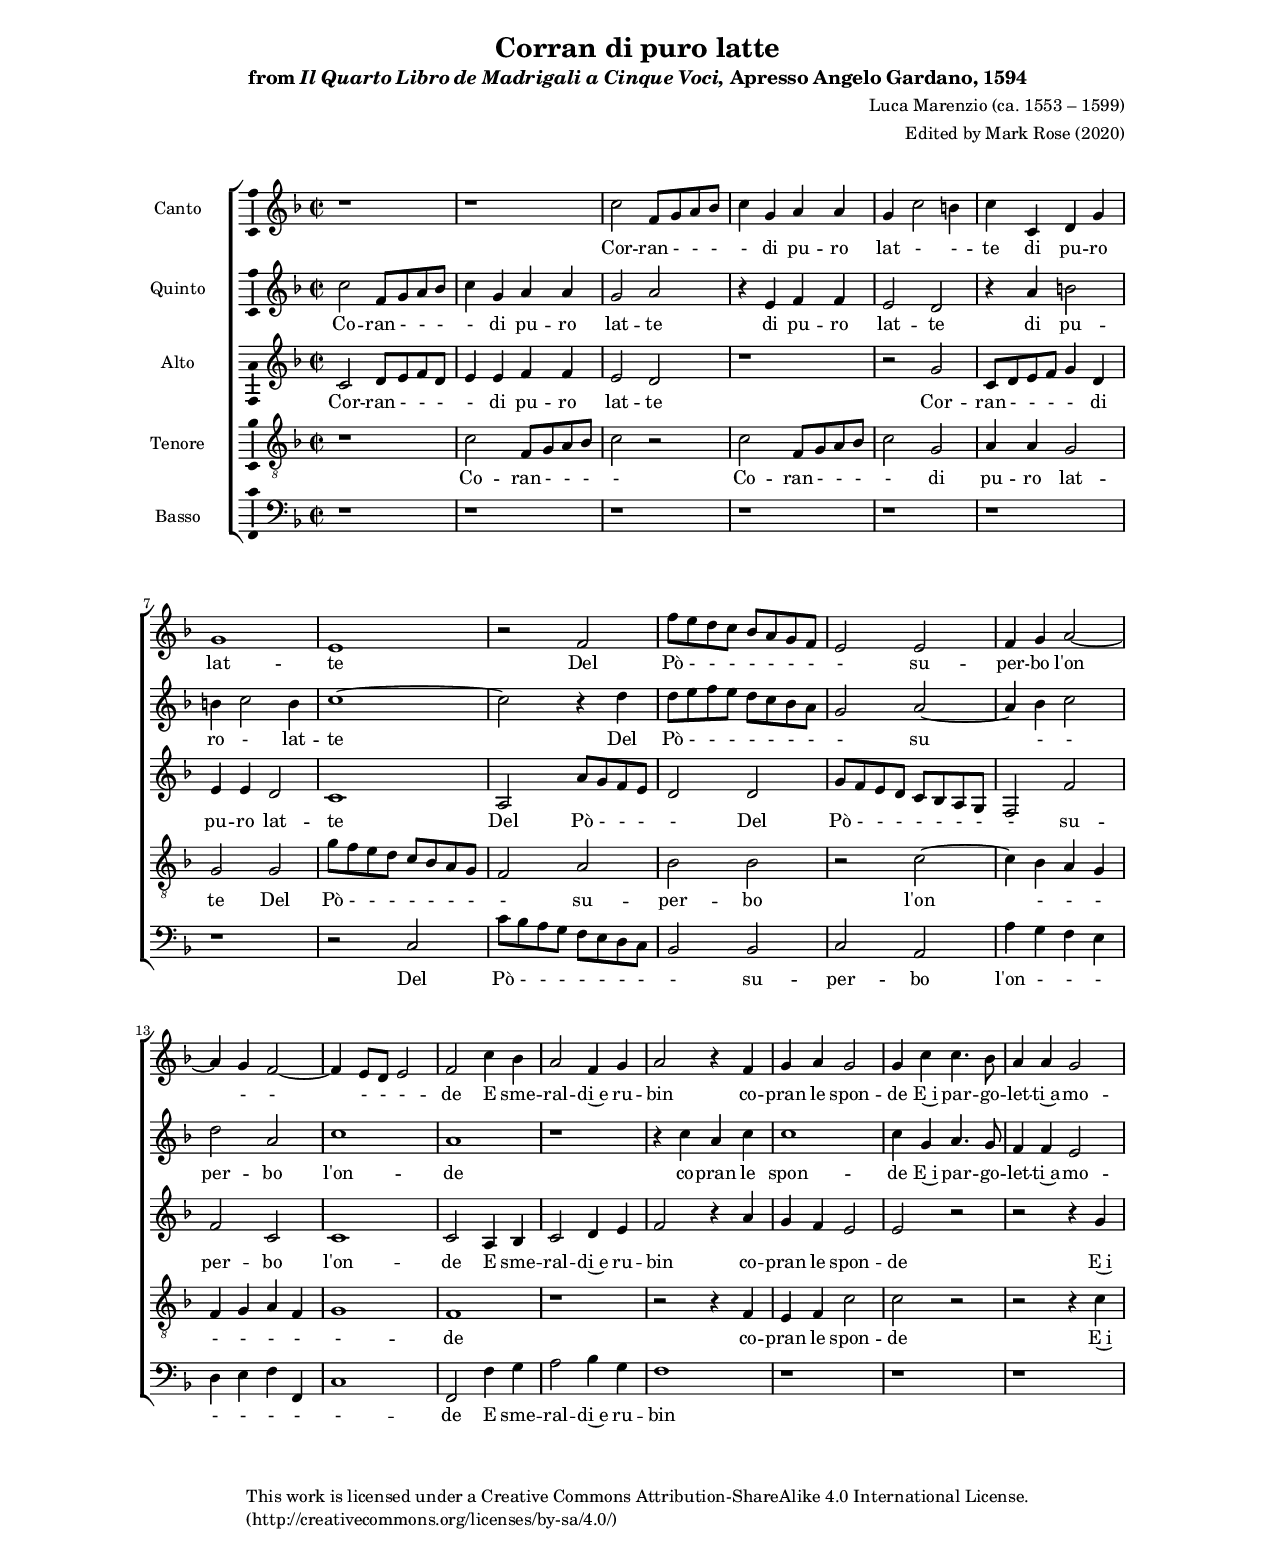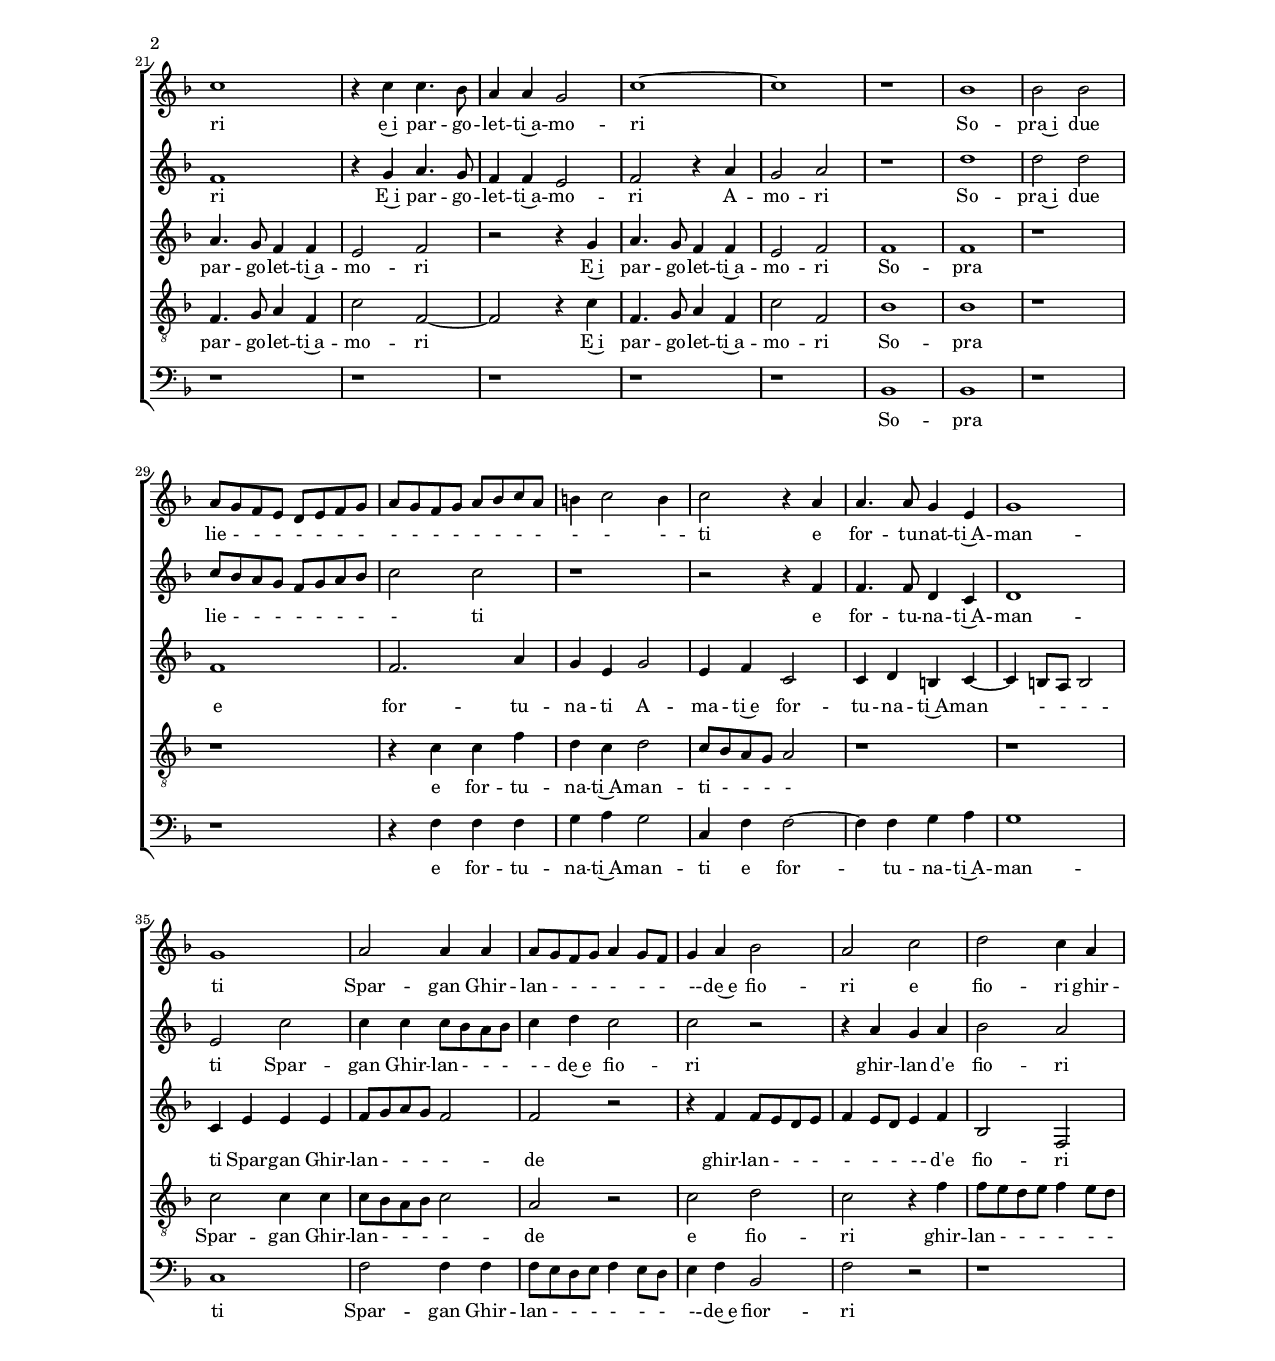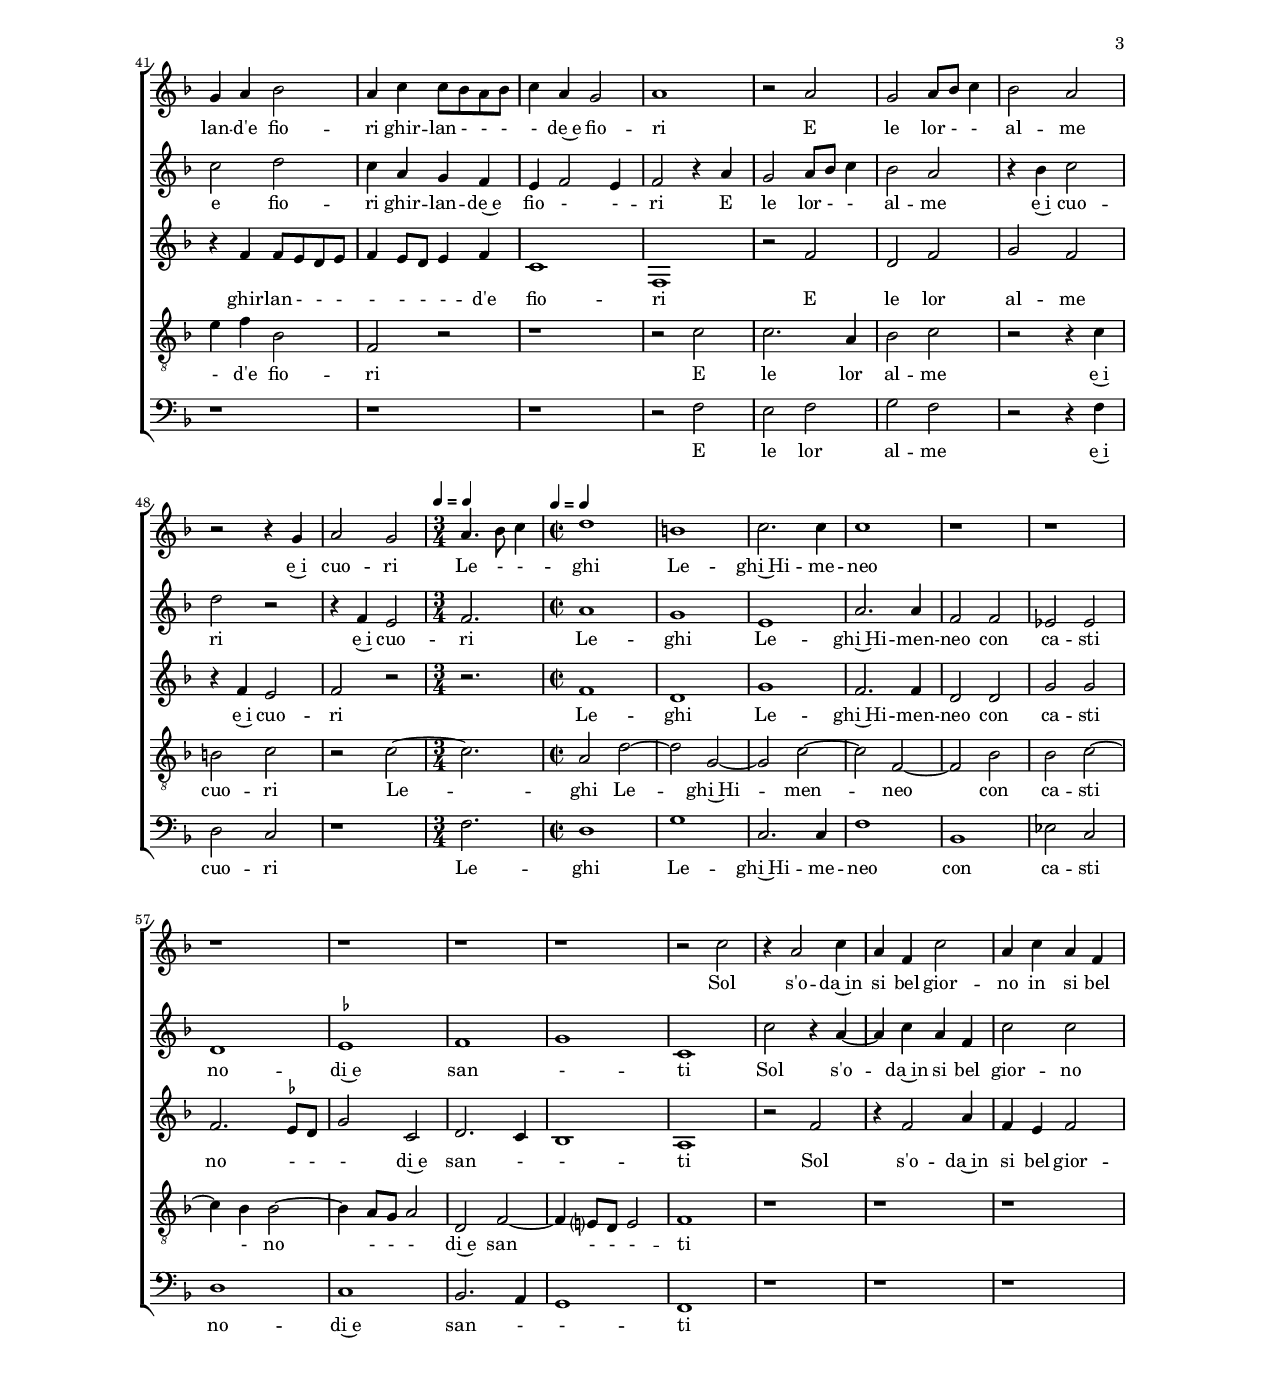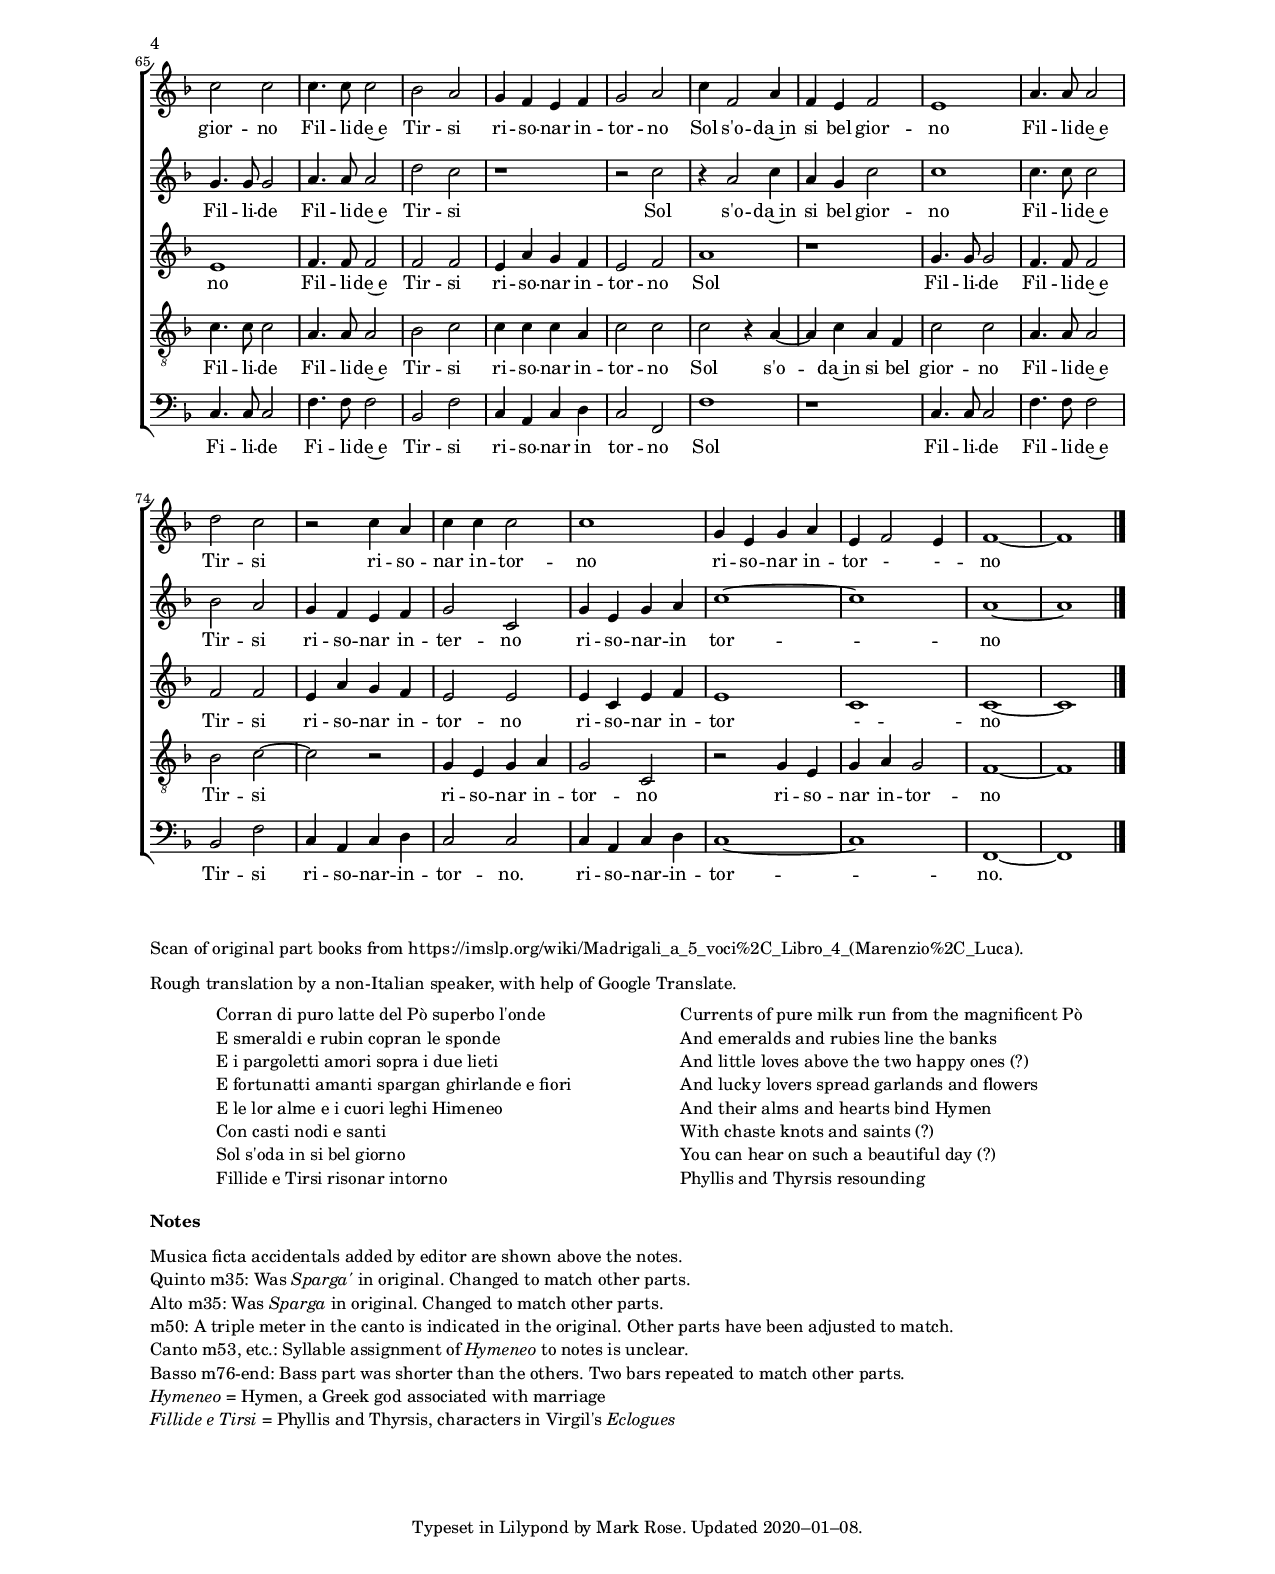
\language "english"

global = {
  \key f \major
  \time 2/2
}

ficta = { \once \set suggestAccidentals = ##t }

cantoNotes = {
  \transpose c' c' {
    \set Staff.instrumentName = #"Canto  "

    \clef "treble"
    \relative c'' {
      % line 1
      r\breve
      c2 f,8 g a bf c4 g4 a4 a4 g4 c2 b4 c4 c,4 d4 g4 g1 e1
      r2 f2 f'8 e d c bf a g f e2 e2

      % line 2
      f4 g4 a2. g4 f2. e8 d8 e2 f2
      c'4 bf4 a2 f4 g4 a2
      r4 f4 g4 a4 g2 g4 c4 c4. bf8 a4 a4 g2 c1
      r4 c4 c4. bf8 a4 a4 g2 c\breve
      r1

      % line 3
      bf1 bf2 bf2 a8 g f e d e f g a g f g a bf c a b4 c2 b4 c2
      r4 a4 a4. a8 g4 e4 g1 g1 a2 a4 a4 a8 g f g a4 g8 f8

      % line 4
      g4 a4 bf2 a2 c2 d2 c4 a4 g4 a4 bf2 a4 c4 c8 bf a bf c4 a4 g2 a1
      r2 a2 g2 a8 bf8 c4 bf2 a2
      r2 r4 g4 a2 g2

      % triplet bar in original
      \time 3/4
      \tempo \markup {
        \concat {
          \smaller \general-align #Y #DOWN \note #"4" #1
          " = "
          \smaller \general-align #Y #DOWN \note #"4" #1
        }
      }
      a4. bf8 c4
      \time 2/2
      \tempo \markup {
        \concat {
          \smaller \general-align #Y #DOWN \note #"4" #1
          " = "
          \smaller \general-align #Y #DOWN \note #"4" #1
        }
      }

      % line 5
      d1 b1 c2. c4 c1
      r\breve*2 r\breve r2 c2
      r4 a2 c4 a4 f4 c'2 a4 c4 a4 f4 c'2 c2
      c4. c8 c2 bf2 a2 g4 f4 e4 f4 g2 a2 c4 f,2 a4

      % line 6
      f4 e4 f2 e1 a4. a8 a2 d2 c2
      r2 c4 a4 c4 c4 c2 c1 g4 e4 g4 a4 e4 f2 e4 f\breve
    }
    \override Staff.BarLine.transparent = ##f
    \bar "|."
  }
}

cantoLyrics = \lyricmode {
  % line 1
  Cor -- ran - - - - di pu -- ro lat - - -- te
  di pu -- ro lat -- te
  Del Pò - - - - - - - - su --

  % line 2
  per -- bo l'on - - - - - -- de
  E sme -- ral -- di~e ru -- bin
  co -- pran le spon -- de
  E~i par -- go -- let -- ti~a -- mo -- ri
  e~i par -- go -- let -- ti~a -- mo -- ri

  % line 3
  So -- pra~i due lie - - - - - - - - - - - - - - - - - - -- ti
  e for -- tu -- nat -- ti~A -- man -- ti
  Spar -- gan Ghir -- lan - - - - - - - --

  % line 4
  de~e fio -- ri e fio -- ri ghir -- lan -- d'e fio -- ri
  ghir -- lan - - - - de~e fio -- ri
  E le lor - - al -- me
  e~i cuo -- ri Le - - -- ghi
  Le --

  % line 5
  ghi~Hi -- me -- neo
  Sol s'o -- da~in si bel gior -- no in si bel gior -- no
  Fil -- li -- de~e Tir -- si ri -- so -- nar in -- tor -- no
  Sol s'o -- da~in

  % line 6
  si bel gior -- no
  Fil -- li -- de~e Tir -- si
  ri -- so -- nar in -- tor -- no
  ri -- so -- nar in -- tor - - -- no

}

altoNotes = {
  \transpose c' c'' {
    \set Staff.instrumentName = #"Alto  "

    \clef "treble"
    \relative c {
      % line 1
      c2 d8 e f d e4 e4 f4 f4 e2 d2
      r1 r2 g2 c,8 d e f g4 d4 e4 e4 d2 c1
      a2 a'8 g f e d2 d2 g8 f e d c bf a g f2 f'2 f2 c2

      % line 2
      c1 c2 a4 bf4 c2 d4 e4 f2
      r4 a4 g4 f4 e2 e2
      r2 r2 r4 g4 a4. g8 f4 f4 e2 f2
      r2 r4 g4 a4. g8 f4 f4 e2 f2 f1 f1
      r1 f1 f2. a4 g4 e4 g2

      % line 3
      e4 f4 c2 c4 d4 b4 c2 b8 a8 b2 c4
      e4 e4 e4 f8 g a g f2 f2
      r2 r4 f4 f8 e d e f4 e8 d8 e4 f4 bf,2 f2
      r4 f'4 f8 e d e f4 e8 d8 e4 f4

      % line 4
      c1 f,1
      r2 f'2 d2 f2 g2 f2
      r4 f4 e2 f2
      r2

      % triplet bar in original
      r2.

      f1 d1 g1 f2. f4 d2 d2 g2 g2 f2. \ficta ef8 d8 g2 c,2 d2. c4 bf1 a1
      r2 f'2
      r4 f2 a4 f4 e4

      % line 5
      f2 e1 f4. f8 f2 f2 f2 e4 a4 g4 f4 e2 f2 a1
      r1 g4. g8 g2 f4. f8 f2 f2 f2 e4 a4 g4 f4 e2 e2 e4 c4 e4 f4
      e1 c1 c\breve % ! written as if three breves

      % line 6
    }
  }
}

altoLyrics = \lyricmode {
  % line 1
  Cor -- ran - - - - di pu -- ro lat -- te
  Cor -- ran - - - - di pu -- ro lat -- te
  Del Pò - - - -
  Del Pò - - - - - - - - su -- per -- bo

  % line 2
  l'on -- de
  E sme -- ral -- di~e ru -- bin
  co -- pran le spon -- de
  E~i par -- go -- let -- ti~a -- mo -- ri
  E~i par -- go -- let -- ti~a -- mo -- ri So -- pra
  e for -- tu -- na -- ti
  A --

  % line 3
  ma -- ti~e for -- tu -- na -- ti~A -- man - - - -- ti
  Spar -- gan Ghir -- lan - - - - -- de
  ghir -- lan - - - - - - - -- d'e fio -- ri
  ghir -- lan - - - - - - - -- d'e

  % line 4
  fio -- ri
  E le lor al -- me
  e~i cuo -- ri
  Le -- ghi
  Le -- ghi~Hi -- men -- neo con ca -- sti no - - - di~e san - - -- ti
  Sol s'o -- da~in si bel

  % line 5
  gior -- no
  Fil -- li -- de~e Tir -- si ri -- so -- nar in -- tor -- no
  Sol Fil -- li -- de
  Fil -- li -- de~e Tir -- si ri -- so -- nar in -- tor -- no
  ri -- so -- nar in -- tor - -- no
}

tenoreNotes = {
  \transpose c' c' {
    \set Staff.instrumentName = #"Tenore  "

    \clef "treble_8"
    \relative c' {
      % line 1
      r1 c2 f,8 g a bf c2
      r2 c2 f,8 g a bf c2 g2 a4 a4 g2 g2
      g2 g'8 f e d c bf a g f2 a2 bf2 bf2

      % line 2
      r2 c2. bf4 a4 g4 f4 g4 a4 f4 g1 f1
      r1 r2 r4 f4 e4 f4 c'2 c2
      r2 r2 r4 c4 f,4. g8 a4 f4 c'2 f,1
      r4 c'4 f,4. g8 a4 f4 c'2 f,2 bf1 bf1
      r1 r1

      % line 3
      r4 c4 c4 f4 d4 c4 d2 c8 bf a g a2
      r\breve c2 c4 c4 c8 bf a bf c2 a2
      r2 c2 d2 c2
      r4 f4 f8 e d e f4 e8 d8 e4 f4 bf,2 f2
      r2 r1

      % line 4
      r2 c'2 c2. a4 bf2 c2
      r2 r4 c4 b2 c2
      r2

      % just before triplet bar in canto; adjusting rhythm to match canto
      c2~ c2. a2 % ! was: c1 a1
      d1 g,1 c1 f,1 bf2 bf2 c2. bf4 bf2. a8 g8 a2 d,2
          f2. e?8 d8 e2 f1
      r1 r\breve c'4. c8 c2

      % line 5
      a4. a8 a2 bf2 c2 c4 c4 c4 a4 c2 c2 c2
      r4 a2 c4 a4 f4 c'2 c2 a4. a8 a2 bf2 c1
      r2 g4 e4 g4 a4 g2 c,2
      r2 g'4 e4 g4 a4 g2 f\breve
    }
  }
}

tenoreLyrics = \lyricmode {
  % line 1
  Co -- ran - - - -
  Co -- ran - - - - di pu -- ro lat -- te
  Del Pò - - - - - - - - su -- per -- bo

  % line 2
  l'on - - - - - - - - -- de
  co -- pran le spon -- de
  E~i par -- go -- let -- ti~a -- mo -- ri
  E~i par -- go -- let -- ti~a -- mo -- ri
  So -- pra

  % line 3
  e for -- tu -- na -- ti~A -- man -- ti - - - -
  Spar -- gan Ghir -- lan - - - - -- de
  e fio -- ri ghir -- lan - - - - - - - d'e fio -- ri

  % line 4
  E le lor al -- me
  e~i cuo -- ri
  Le -- ghi
  Le -- ghi~Hi -- men -- neo con ca -- sti - no - - - di~e san - - - -- ti
  Fil -- li -- de

  % line 5
  Fil -- li -- de~e Tir -- si ri -- so -- nar in -- tor -- no
  Sol s'o -- da~in si bel gior -- no
  Fil -- li -- de~e Tir -- si
  ri -- so -- nar in -- tor -- no
  ri -- so -- nar in -- tor -- no
}

bassoNotes = {
  \transpose c' c' {
    \set Staff.instrumentName = #"Basso  "

    \clef "bass"
    \relative c {
      % line 1
      r\breve r\breve r\breve
      r1 r2 c2 c'8 bf a g f e d c bf2 bf2 c2 a2
          a'4 g4 f4 e4 d4 e4 f4 f,4 c'1 f,2 f'4 g4
      
      % line 2
      a2 bf4 g4 f1
      r1 r\breve r\breve r\breve
      r1 bf,1 bf1
      r1 r1 r4 f'4 f4 f4 g4 a4 g2 c,4 f4 f2. f4 g4 a4 g1 c,1
      f2 f4 f4 f8 e d e f4 e8 d8

      % line 3
      e4 f4 bf,2 f'2
      r2 r1 r\breve r1 r2 f2 e2 f2 g2 f2
      r2 r4 f4 d2 c2

      % triplet bar in canto; adjusting rhythm to match
      r1
      f2. % ! was: f1
      d1 g1 c,2. c4 f1 bf,1 ef2 c2 d1 c1 bf2. a4 g1 f1
      r1 r\breve

      % line 4
      c'4. c8 c2 f4. f8 f2 bf,2 f'2 c4 a4 c4 d4 c2 f,2 f'1
      r1 c4. c8 c2 f4. f8 f2 bf,2 f'2

      % ! Added two bars to match other parts
      c4 a4 c4 d4
      c2 c2

      c4 a4 c4 d4
      c\breve f,\breve
    }
  }
}

bassoLyrics = \lyricmode {
  % line 1
  Del Pò - - - - - - - - su -- per -- bo
  l'on - - - - - - - - -- de E sme --

  % line 2
  ral -- di~e ru -- bin
  So -- pra
  e for -- tu -- na -- ti~A -- man -- ti
  e for -- tu -- na -- ti~A -- man -- ti
  Spar -- gan Ghir -- lan - - - - - - - --

  % line 3
  de~e fior -- ri
  E le lor al -- me
  e~i cuo -- ri
  Le -- ghi
  Le -- ghi~Hi -- me -- neo con ca -- sti no -- di~e san - - -- ti

  % line 4
  Fi -- li -- de
  Fi -- li -- de~e Tir -- si ri -- so -- nar in tor -- no
  Sol
  Fil -- li -- de
  Fil -- li -- de~e Tir -- si

  % ! Added two bars to match other parts
  ri -- so -- nar -- in -- tor -- no.

  ri -- so -- nar -- in -- tor -- no.
}

quintoNotes = {
  \transpose c' c' {
    \set Staff.instrumentName = #"Quinto  "

    \clef "treble"
    \relative c'' {
      % line 1
      c2 f,8 g a bf c4 g4 a4 a4 g2 a2
      r4 e4 f4 f4 e2 d2
      r4 a'4 b2 b4 c2 b4 c1.
      r4 d4 d8 e f e
      
      % line 2
      d8 c bf a g2 a2. bf4 c2 d2 a2 c1 a1
      r1 r4 c4 a4 c4 c1 c4 g4 a4. g8 f4 f4 e2 f1
      r4 g4 a4. g8 f4 f4 e2 f2
      r4 a4

      % line 3
      g2 a2
      r1 d1 d2 d2 c8 bf a g f g a bf c2 c2
      r1 r2 r4 f,4 f4. f8 d4 c4 d1 e2
      c'2 c4 c4 c8 bf a bf c4 d4 c2 c2
      r2

      % line 4
      r4 a4 g4 a4 bf2 a2 c2 d2 c4 a4 g4 f4 e4 f2 e4 f2
      r4 a4 g2 a8 bf8 c4 bf2 a2
      r4 bf4 c2 d2
      r2 r4
      % just before triplet bar in canto; adjusting rhythm
      f,4 e2
      f2. % ! was: f1
      a1 g1 e1

      % line 5
      a2. a4 f2 f2 ef2 ef2 d1 \ficta ef1
      f1 g1 c,1 % ! written as: f\breve g\breve c,\breve
      c'2
      r4 a2 c4 a4 f4 c'2 c2 g4. g8 g2 a4. a8 a2 d2 c2
      r1 r2 c2
      r4 a2 c4 a4 g4

      % line 6
      c2 c1 c4. c8 c2 bf2 a2 g4 f4 e4 f4 g2 c,2 g'4 e4 g4 a4
          c\breve a\breve
    }
  }
}

quintoLyrics = \lyricmode {
  % line 1
  Co -- ran - - - - di pu -- ro lat -- te
  di pu -- ro lat -- te
  di pu -- ro - lat -- te
  Del Pò - - - - - - - -

  % line 2
  su - - per -- bo l'on -- de
  co -- pran le spon -- de E~i par -- go -- let -- ti~a -- mo -- ri
  E~i par -- go -- let -- ti~a -- mo -- ri
  A --

  % line 3
  mo -- ri
  So -- pra~i due lie - - - - - - - - ti
  e for -- tu -- na -- ti~A -- man -- ti
  Spar -- gan Ghir -- lan - - - - -- de~e fio -- ri

  % line 4
  ghir -- lan -- d'e fio -- ri e fio -- ri
  ghir -- lan -- de~e fio - - -- ri
  E le lor - - al -- me
  e~i cuo -- ri
  e~i cuo -- ri
  Le -- ghi
  Le --

  % line 5
  ghi~Hi -- men -- neo con ca -- sti no -- di~e  san - -- ti
  Sol
  s'o -- da~in si bel gior -- no
  Fil -- li -- de
  Fil -- li -- de~e Tir -- si
  Sol s'o -- da~in si bel

  % line 6
  gior -- no
  Fil -- li -- de~e Tir -- si ri -- so -- nar in -- ter -- no
  ri -- so -- nar -- in tor -- no
}

\header{
  title = "Corran di puro latte"
  subtitle = \markup { from \italic { Il Quarto Libro de Madrigali a Cinque Voci, } Apresso Angelo Gardano, 1594 }
  composer = "Luca Marenzio (ca. 1553 – 1599)"
  arranger = "Edited by Mark Rose (2020)"
  %poet = "???"
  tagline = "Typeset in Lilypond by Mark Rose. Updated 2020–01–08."
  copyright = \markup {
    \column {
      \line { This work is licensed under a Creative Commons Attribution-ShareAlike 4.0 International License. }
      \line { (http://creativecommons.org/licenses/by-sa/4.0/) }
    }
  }
}

#(set-global-staff-size 15)

\paper {
  #(include-special-characters) % So we can use HTML entities.
  #(set-paper-size "letter")

  left-margin = 1\in
  right-margin = 1\in
  top-margin = 0.5\in
  bottom-margin = 0.5\in

  ragged-bottom = ##t
  system-system-spacing #'basic-distance = 15
}

\markup { \vspace #1 }

\score {
  \new ChoirStaff = choirStaff <<
    \new Voice = "cantoNotes" \with {
      \remove "Note_heads_engraver"
      \consists "Completion_heads_engraver"
      \remove "Rest_engraver"
      \consists "Completion_rest_engraver"
    } << \global \cantoNotes >>
    \new Lyrics = "cantoLyrics"
      \lyricsto cantoNotes { \cantoLyrics }

    \new Voice = "quintoNotes" \with {
      \remove "Note_heads_engraver"
      \consists "Completion_heads_engraver"
      \remove "Rest_engraver"
      \consists "Completion_rest_engraver"
    } << \global \quintoNotes >>
    \new Lyrics = "quintoLyrics"
      \lyricsto quintoNotes { \quintoLyrics }

    \new Voice = "altoNotes" \with {
      \remove "Note_heads_engraver"
      \consists "Completion_heads_engraver"
      \remove "Rest_engraver"
      \consists "Completion_rest_engraver"
    } << \global \altoNotes >>
    \new Lyrics = "altoLyrics" \lyricsto altoNotes { \altoLyrics }

    \new Voice = "tenoreNotes" \with {
      \remove "Note_heads_engraver"
      \consists "Completion_heads_engraver"
      \remove "Rest_engraver"
      \consists "Completion_rest_engraver"
    } << \global \tenoreNotes >>
    \new Lyrics = "tenoreLyrics" \lyricsto tenoreNotes { \tenoreLyrics }

    \new Voice = "bassoNotes" \with {
      \remove "Note_heads_engraver"
      \consists "Completion_heads_engraver"
      \remove "Rest_engraver"
      \consists "Completion_rest_engraver"
    } << \global \bassoNotes >>
    \new Lyrics = "bassoLyrics" \lyricsto bassoNotes { \bassoLyrics }
  >>

  \layout {
    \context {
      \Score

      % incipit should not start with a start delimiter
      \remove "System_start_delimiter_engraver"
    }

    \context {
      \Voice

      \consists "Ambitus_engraver"

      % The command below can be commented out in
      % short scores, but especially for large scores you
      % will typically yield better line breaking and improve
      % overall spacing if you do not comment the command out.

      \remove "Forbid_line_break_engraver"
    }
  }
  \midi { \tempo 2 = 80 }
}

\markup {
  \vspace #3
  \column {
    \line { Scan of original part books from https://imslp.org/wiki/Madrigali_a_5_voci%2C_Libro_4_(Marenzio%2C_Luca). }
    \vspace #0.5
    \line { Rough translation by a non-Italian speaker, with help of Google 
Translate. }
  }
}

\markup {
  \vspace #1
  \fill-line {
    \hspace #1
    \column {
      \line { Corran di puro latte del Pò superbo l'onde }
      \line { E smeraldi e rubin copran le sponde }
      \line { E i pargoletti amori sopra i due lieti }
      \line { E fortunatti amanti spargan ghirlande e fiori }
      \line { E le lor alme e i cuori leghi Himeneo }
      \line { Con casti nodi e santi }
      \line { Sol s'oda in si bel giorno }
      \line { Fillide e Tirsi risonar intorno }
    }
    \hspace #2
    \column {
      \line { Currents of pure milk run from the magnificent Pò }
      \line { And emeralds and rubies line the banks }
      \line { And little loves above the two happy ones (?) }
      \line { And lucky lovers spread garlands and flowers }
      \line { And their alms and hearts bind Hymen }
      \line { With chaste knots and saints (?) }
      \line { You can hear on such a beautiful day (?) }
      \line { Phyllis and Thyrsis resounding }
    }
    \hspace #1
  }
}

\markuplist {
  \vspace #1
  \column {
    \line { \bold Notes }
    \vspace #0.5
    \line { Musica ficta accidentals added by editor are shown above the notes. }
    \line { Quinto m35: Was \italic { Sparga' } in original. Changed to match other parts. }
    \line { Alto m35: Was \italic { Sparga } in original. Changed to match other parts. }
    \line { m50: A triple meter in the canto is indicated in the original. Other parts have been adjusted to match. }
    \line { Canto m53, etc.: Syllable assignment of \italic { Hymeneo } to notes is unclear. }
    \line { Basso m76-end: Bass part was shorter than the others. Two bars repeated to match other parts. }
    \line { \italic { Hymeneo } = Hymen, a Greek god associated with marriage }
    \line { \italic { Fillide e Tirsi } = Phyllis and Thyrsis, characters in Virgil's \italic { Eclogues } }
  }
}


\version "2.18.2"  % necessary for upgrading to future LilyPond versions.
